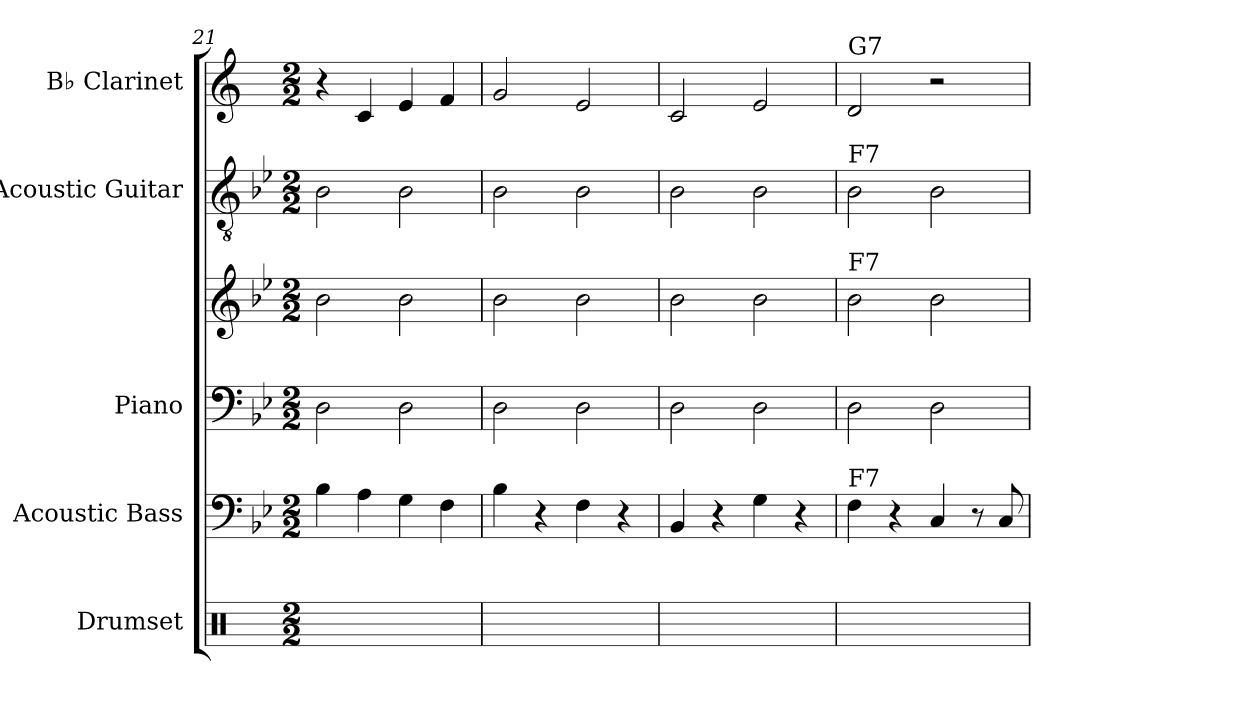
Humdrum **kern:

**kern	**kern	**kern	**kern	**kern	**kern
*part5	*part4	*part3	*part3	*part2	*part1
*staff6	*staff5	*staff4	*staff3	*staff2	*staff1
*I"Drumset	*I"Acoustic Bass	*I"Piano	*	*I"Acoustic Guitar	*I"B♭ Clarinet
*I'D. Set	*I'Bass	*I'Pno.	*	*I'Guit.	*I'B♭ Cl.
*clefX	*clefF4	*clefF4	*clefG2	*clefGv2	*clefG2
*	*ITrd7c12	*	*	*	*ITrd1c2
*k[]	*k[b-e-]	*k[b-e-]	*k[b-e-]	*k[b-e-]	*k[b-e-]
*M2/2	*M2/2	*M2/2	*M2/2	*M2/2	*M2/2
=21	=21	=21	=21	=21	=21
2R	4BB-\	2D	2b-	2B-	4r
.	4AA\	.	.	.	4B-/
2R	4GG\	2D	2b-	2B-	4d/
.	4FF\	.	.	.	4e-/
=22	=22	=22	=22	=22	=22
2R	4BB-\	2D	2b-	2B-	2f/
.	4r	.	.	.	.
2R	4FF\	2D	2b-	2B-	2d/
.	4r	.	.	.	.
=23	=23	=23	=23	=23	=23
2R	4BBB-/	2D	2b-	2B-	2B-/
.	4r	.	.	.	.
2R	4GG\	2D	2b-	2B-	2d/
.	4r	.	.	.	.
=24	=24	=24	=24	=24	=24
!	!	!	!	!	!LO:TX:a:t=G7
!	!	!	!	!LO:TX:a:t=F7	!
!	!	!	!LO:TX:a:t=F7	!	!
!	!LO:TX:a:t=F7	!	!	!	!
2R	4FF\	2D	2b-	2B-	2c/
.	4r	.	.	.	.
2R	4CC/	2D	2b-	2B-	2r
.	8r	.	.	.	.
.	8CC/	.	.	.	.
=	=	=	=	=	=
*-	*-	*-	*-	*-	*-
